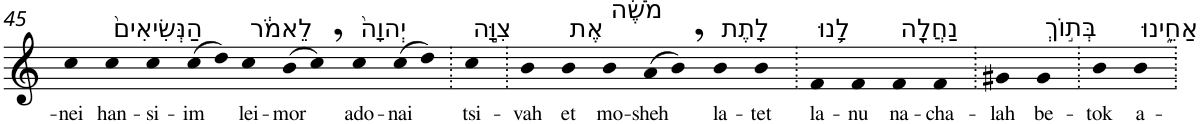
**kern	**text
*part1	*part1
*staff1	*staff1
*I"Piano	*
*I'Pno	*
!!LO:PB:g=z
*clefG2	*
*k[]	*
=45	=45
!	!LO:LY:b
4cc	-nei
!LO:TX:a:t=הַנְּשִׂיאִים֙	!
!	!LO:LY:b
4cc	han-
!	!LO:LY:b
4cc	-si-
!	!LO:LY:b
(>8cc	-im
8dd)	.
!LO:TX:a:t=לֵאמֹ֔ר	!
!	!LO:LY:b
4cc	lei-
!	!LO:LY:b
(>8b	-mor
8cc,)	.
!LO:TX:a:t=יְהוָה֙	!
!	!LO:LY:b
4cc	ado-
!	!LO:LY:b
(>8cc	-nai
8dd)	.
=46.	=46.
!LO:TX:a:t=צִוָּ֣ה	!
!	!LO:LY:b
4cc	tsi-
=47.	=47.
!	!LO:LY:b
4b	-vah
!LO:TX:a:t=אֶת	!
!	!LO:LY:b
4b	et
!LO:TX:a:t=מֹשֶׁ֔ה	!
!	!LO:LY:b
4b	mo-
!	!LO:LY:b
(>8a	-sheh
8b,)	.
!LO:TX:a:t=לָתֶת	!
!	!LO:LY:b
4b	la-
!	!LO:LY:b
4b	-tet
=48.	=48.
!LO:TX:a:t=לָ֥נוּ	!
!	!LO:LY:b
4f	la-
!	!LO:LY:b
4f	-nu
!LO:TX:a:t=נַחֲלָ֖ה	!
!	!LO:LY:b
4f	na-
!	!LO:LY:b
4f	-cha-
=49.	=49.
!	!LO:LY:b
4g#X	-lah
!LO:TX:a:t=בְּת֣וֹךְ	!
!	!LO:LY:b
4g#	be-
=50.	=50.
!	!LO:LY:b
4b	-tok
!LO:TX:a:t=אַחֵ֑ינוּ	!
!	!LO:LY:b
4b	a-
=.	=.
*-	*-
